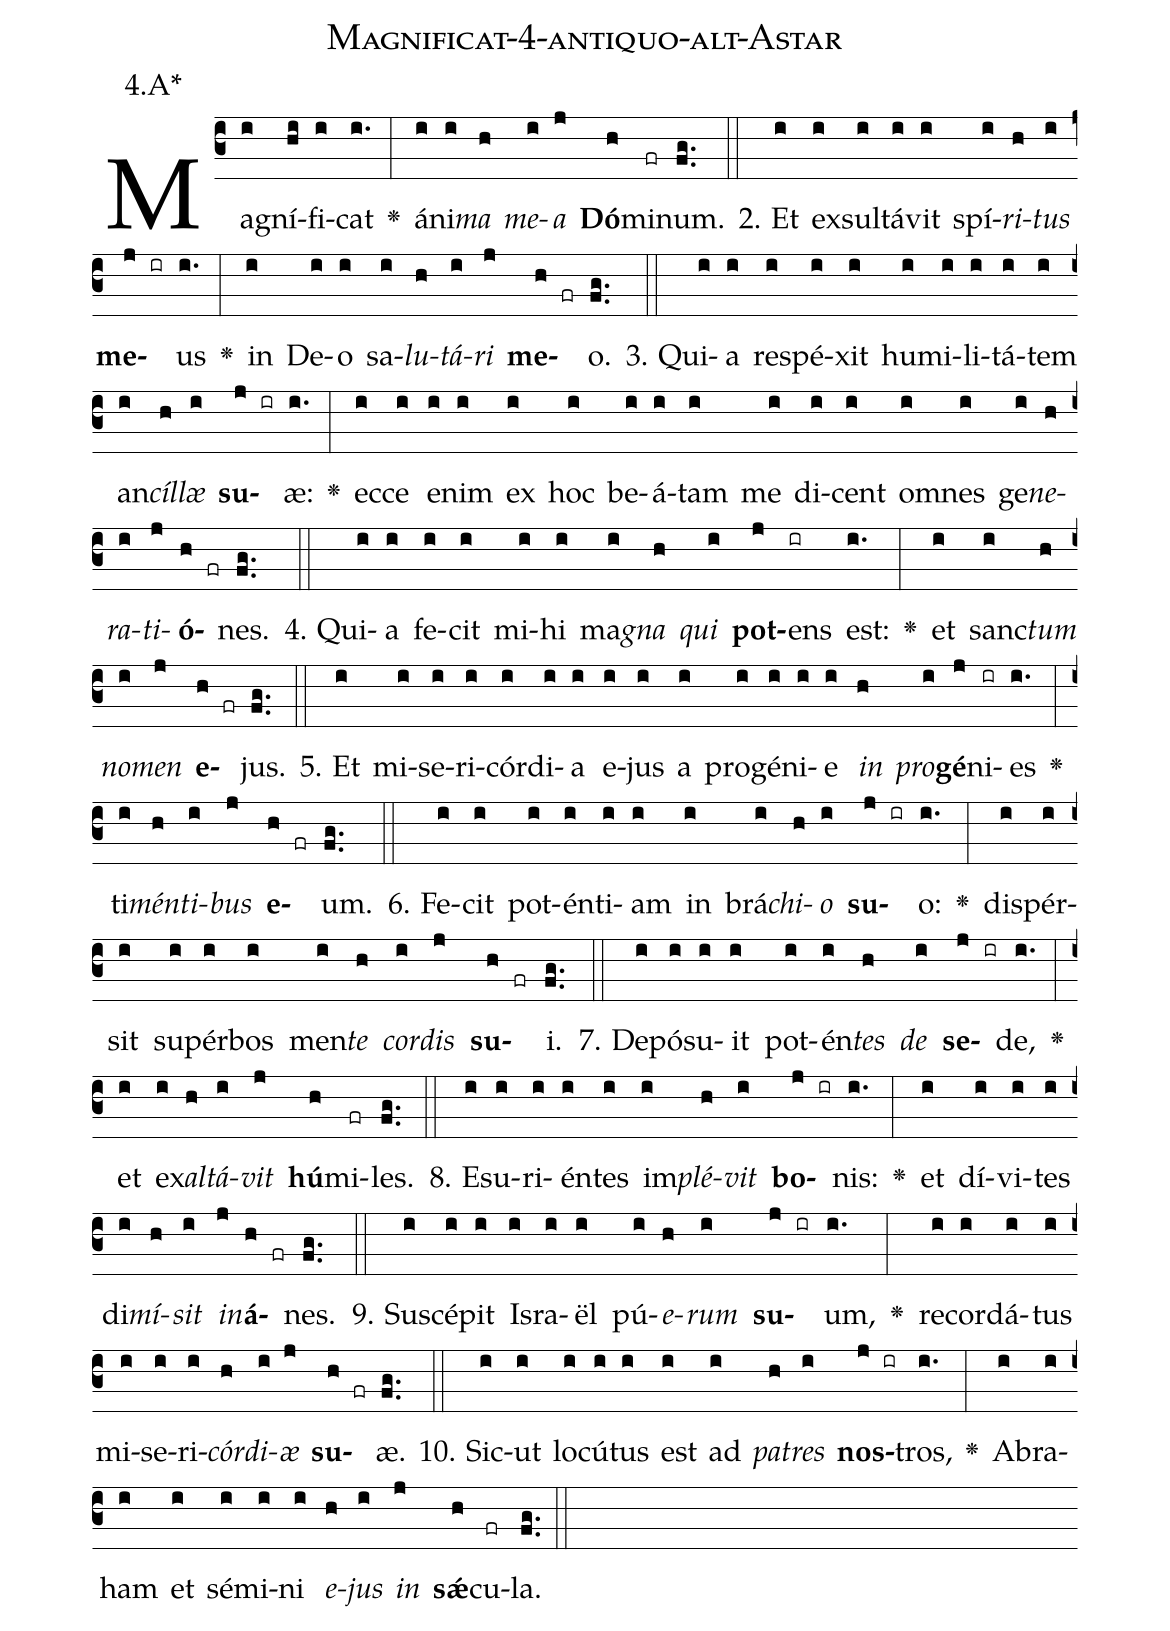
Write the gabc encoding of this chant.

name: Magnificat-4-antiquo-alt-Astar;
annotation: 4.A*;
%%
(c3)Ma(i)gní(hi)fi(i)cat(i.) <v>\greheightstar</v>(:) á(i)ni(i)<i>ma</i>(h) <i>me</i>(i)<i>a</i>(j) <b>Dó</b>(h)mi(fr)num.(fg..) (::)
2. Et(i) ex(i)sul(i)tá(i)vit(i) spí(i)<i>ri</i>(h)<i>tus</i>(i) <b>me</b>(j ir)us(i.) <v>\greheightstar</v>(:) in(i) De(i)o(i) sa(i)<i>lu</i>(h)<i>tá</i>(i)<i>ri</i>(j) <b>me</b>(h fr)o.(fg..) (::)
3. Qui(i)a(i) re(i)spé(i)xit(i) hu(i)mi(i)li(i)tá(i)tem(i) an(i)<i>cíl</i>(h)<i>læ</i>(i) <b>su</b>(j ir)æ:(i.) <v>\greheightstar</v>(:) ec(i)ce(i) e(i)nim(i) ex(i) hoc(i) be(i)á(i)tam(i) me(i) di(i)cent(i) om(i)nes(i) ge(i)<i>ne</i>(h)<i>ra</i>(i)<i>ti</i>(j)<b>ó</b>(h fr)nes.(fg..) (::)
4. Qui(i)a(i) fe(i)cit(i) mi(i)hi(i) ma(i)<i>gna</i>(h) <i>qui</i>(i) <b>pot</b>(j)ens(ir) est:(i.) <v>\greheightstar</v>(:) et(i) sanc(i)<i>tum</i>(h) <i>no</i>(i)<i>men</i>(j) <b>e</b>(h fr)jus.(fg..) (::)
5. Et(i) mi(i)se(i)ri(i)cór(i)di(i)a(i) e(i)jus(i) a(i) pro(i)gé(i)ni(i)e(i) <i>in</i>(h) <i>pro</i>(i)<b>gé</b>(j)ni(ir)es(i.) <v>\greheightstar</v>(:) ti(i)<i>mén</i>(h)<i>ti</i>(i)<i>bus</i>(j) <b>e</b>(h fr)um.(fg..) (::)
6. Fe(i)cit(i) pot(i)én(i)ti(i)am(i) in(i) brá(i)<i>chi</i>(h)<i>o</i>(i) <b>su</b>(j ir)o:(i.) <v>\greheightstar</v>(:) di(i)spér(i)sit(i) su(i)pér(i)bos(i) men(i)<i>te</i>(h) <i>cor</i>(i)<i>dis</i>(j) <b>su</b>(h fr)i.(fg..) (::)
7. De(i)pó(i)su(i)it(i) pot(i)én(i)<i>tes</i>(h) <i>de</i>(i) <b>se</b>(j ir)de,(i.) <v>\greheightstar</v>(:) et(i) ex(i)<i>al</i>(h)<i>tá</i>(i)<i>vit</i>(j) <b>hú</b>(h)mi(fr)les.(fg..) (::)
8. E(i)su(i)ri(i)én(i)tes(i) im(i)<i>plé</i>(h)<i>vit</i>(i) <b>bo</b>(j ir)nis:(i.) <v>\greheightstar</v>(:) et(i) dí(i)vi(i)tes(i) di(i)<i>mí</i>(h)<i>sit</i>(i) <i>in</i>(j)<b>á</b>(h fr)nes.(fg..) (::)
9. Su(i)scé(i)pit(i) Is(i)ra(i)ël(i) pú(i)<i>e</i>(h)<i>rum</i>(i) <b>su</b>(j ir)um,(i.) <v>\greheightstar</v>(:) re(i)cor(i)dá(i)tus(i) mi(i)se(i)ri(i)<i>cór</i>(h)<i>di</i>(i)<i>æ</i>(j) <b>su</b>(h fr)æ.(fg..) (::)
10. Sic(i)ut(i) lo(i)cú(i)tus(i) est(i) ad(i) <i>pa</i>(h)<i>tres</i>(i) <b>nos</b>(j ir)tros,(i.) <v>\greheightstar</v>(:) A(i)bra(i)ham(i) et(i) sé(i)mi(i)ni(i) <i>e</i>(h)<i>jus</i>(i) <i>in</i>(j) <b>sǽ</b>(h)cu(fr)la.(fg..) (::)
